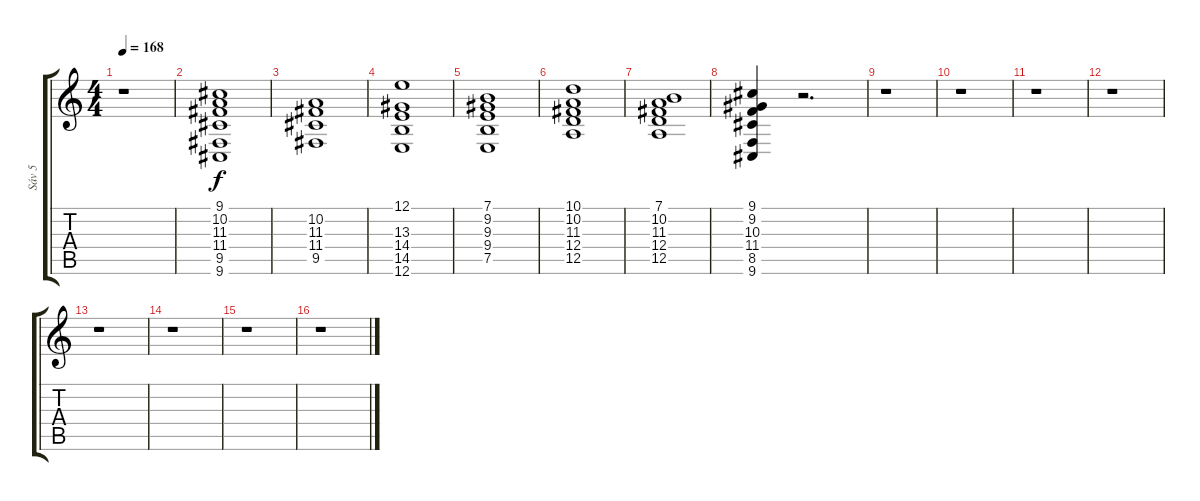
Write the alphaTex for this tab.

\track ("Sáv 5" "Sáv 5") {instrument choiraahs}
\staff {score tabs}
\tuning (E4 B3 G3 D3 A2 E2) {hide}
\ts (4 4)
\tempo 168
\clef g2
\ks c
r.1{dy f} |
(9.1 10.2 11.3 11.4 9.5 9.6).1 |
(10.2 11.3 11.4 9.5).1 |
(12.1 13.3 14.4 14.5 12.6).1 |
(7.1 9.2 9.3 9.4 7.5).1 |
(10.1 10.2 11.3 12.4 12.5).1 |
(7.1 10.2 11.3 12.4 12.5).1 |
(9.1 9.2 10.3 11.4 8.5 9.6).4 r.2{d} |
r.1 |
r.1 |
r.1 |
r.1 |
r.1 |
r.1 |
r.1 |
r.1
